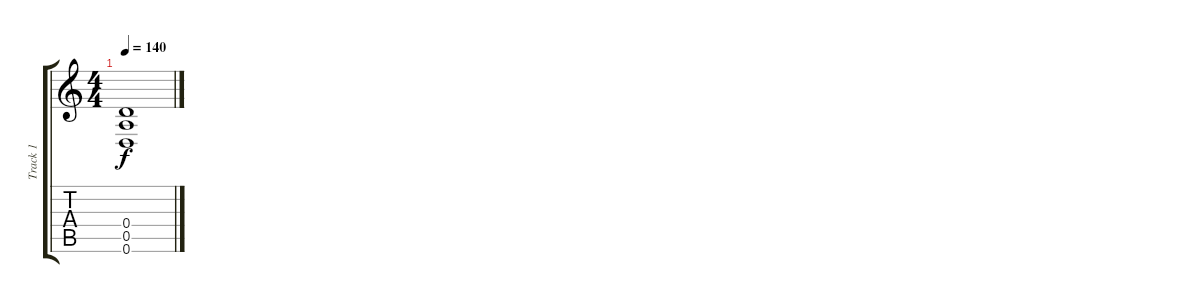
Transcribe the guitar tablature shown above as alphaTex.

\track ("Track 1" "Track 1") {instrument distortionguitar}
\staff {score tabs}
\tuning (E4 B3 G3 D3 A2 D2) {hide}
\ts (4 4)
\tempo 140
\clef g2
\ks c
(0.4 0.5 0.6).1{dy f}
